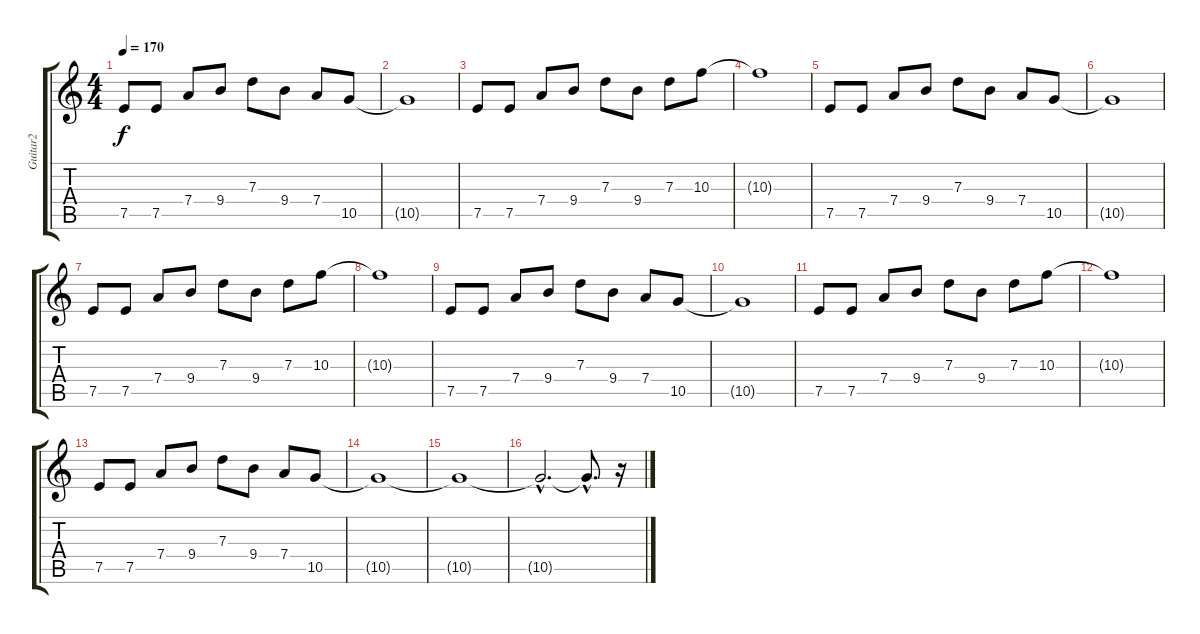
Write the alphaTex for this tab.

\track ("Guitar2" "Guitar2") {instrument distortionguitar}
\staff {score tabs}
\tuning (E4 B3 G3 D3 A2 E2) {hide}
\ts (4 4)
\tempo 170
\clef g2
\ks c
7.5.8{dy f} 7.5.8 7.4.8 9.4.8 7.3.8 9.4.8 7.4.8 10.5.8 |
10.5{t}.1 |
7.5.8 7.5.8 7.4.8 9.4.8 7.3.8 9.4.8 7.3.8 10.3.8 |
10.3{t}.1 |
7.5.8 7.5.8 7.4.8 9.4.8 7.3.8 9.4.8 7.4.8 10.5.8 |
10.5{t}.1 |
7.5.8 7.5.8 7.4.8 9.4.8 7.3.8 9.4.8 7.3.8 10.3.8 |
10.3{t}.1 |
7.5.8 7.5.8 7.4.8 9.4.8 7.3.8 9.4.8 7.4.8 10.5.8 |
10.5{t}.1 |
7.5.8 7.5.8 7.4.8 9.4.8 7.3.8 9.4.8 7.3.8 10.3.8 |
10.3{t}.1 |
7.5.8 7.5.8 7.4.8 9.4.8 7.3.8 9.4.8 7.4.8 10.5.8 |
10.5{t}.1 |
10.5{t}.1 |
10.5{hac t}.2{d} 10.5{hac t}.8{d} r.16
